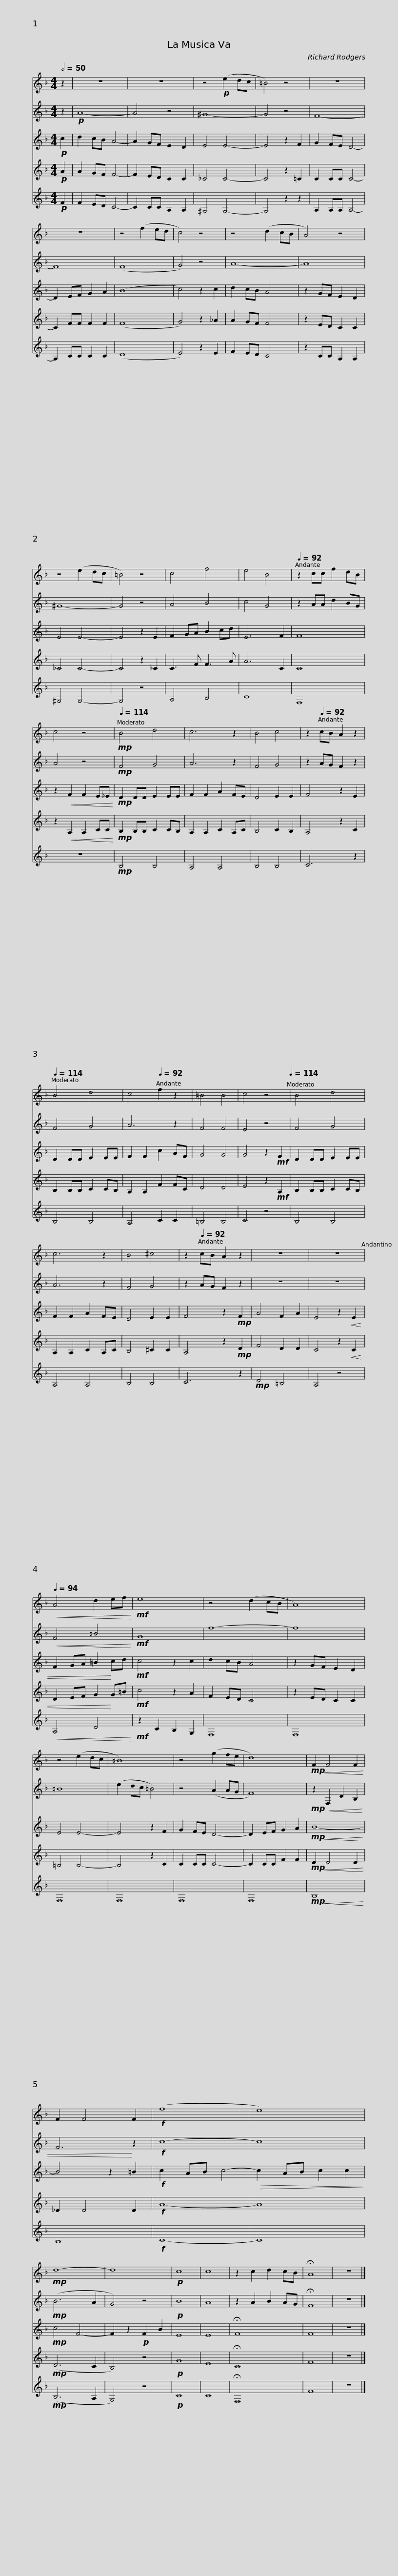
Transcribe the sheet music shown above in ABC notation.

X:1
%%score 1 2 3 4 5
L:1/8
Q:1/2=50
M:4/4
I:linebreak $
K:F
V:1 treble
V:2 treble
V:3 treble
V:4 treble
V:5 treble
V:1
 z2 | z8 | z8 | z4!p! (e2 dc | =B4) z4 |$ %5
 z8 | z8 | z4 (f2 ed | c4) z4 |$ z4 (d2 cB | %10
 A4) z4 | z4 (e2 dc | =B4) z4 |$ c4 f4 | e4 B4 | %15
[Q:1/4=92] z2 cc f2 dB | c4 z4 |$[Q:1/4=114]!mp! B4 d4 | c6 z2 | B4 c4 | %20
 z2[Q:1/4=92] cB A2 z2 |$[Q:1/4=114] B4 d4 | c4[Q:1/4=92] f2 z2 | =B4 B4 | c4 z4[Q:1/4=114] |$ %25
 B4 d4 | c6 z2 | B4 ^c4 | z2[Q:1/4=92] cB A2 z2 |$ z8 | %30
 z8[Q:1/4=94] |!<(! A4 d2 ef!<)! |!mf! e8 |$ z4 (d2 cB | A8) | %35
 z4 (e2 dc | =B8) |$ z4 (g2 fe | d8) |!mp!!<(! F2 F4 F2!<)! | %40
 F2 F4 F2 |$!f! (f8 | e8) |!mp! d8- | d8 |$ %45
!p! c8 | c8 | z2 c2 d2 cB | !fermata!A8 | z8 |] %50
V:2
 z2 |!p! A8- | A4 z4 | ^G8- | G4 z4 |$ %5
 F8- | F8 | (F8 | G4) z4 |$ A8- | %10
 A8 | ^G8- | G4 z4 |$ A4 B4 | c4 G4 | %15
 z2 AA d2 BG | A4 z4 |$!mp! F4 G4 | A6 z2 | F4 G4 | %20
 z2 AG F2 z2 |$ F4 G4 | A6 z2 | F4 F4 | E4 z4 |$ %25
 F4 G4 | A6 z2 | F4 G4 | z2 AG F2 z2 |$ z8 | %30
 z8 |!<(! F4 =B4!<)! |!mf! G8 |$ f8- | f8 | %35
 =B8 | (e2 dc =B4) |$ z4 (A2 AG | F8) |!mp! z2!<(! F,2 D2 B,2 | %40
 F6!<)! z2 |$!f! c8- | c8 |!mp! (B6 A2 | G4) z4 |$ %45
!p! B8 | A8 | z2 A2 B2 AG | !fermata!F8 | z8 |] %50
V:3
!p! c2 | d2 cB A4- | A2 GF E2 D2 | E4 E4- | E4 z2 F2 |$ %5
 G2 FE D4- | D2 EF G2 A2 | (B8 | c4) z2 c2 |$ d2 cB A4 | %10
 z2 GF E2 D2 | E4 E4- | E4 z2 E2 |$ F2 GA B2 cd | E6 F2 | %15
 F8 | z2!<(! F2 F2 E_E!<)! |$!mp! D2 DD E2 EE | F2 F2 A2 FE | D4 E2 E2 | %20
 F4 z2 E2 |$ D2 DD E2 EE | F2 F2 c2 AF | G4 G4 | G4 z2!mf! F2 |$ %25
 D2 DD E2 EE | F2 F2 A2 FE | D4 E2 E2 | F4 z2!mp! F2 |$ A4 F2 A2 | %30
 E4 z2!<(! E2 | F2 GA =B2!<)! cd |!mf! c4 z2 c2 |$ d2 cB A4 | z2 GF E2 D2 | %35
 E4 E4- | E4 z2 F2 |$ G2 FE D4- | D2 EF G2 A2 |!mp!!<(! B8-!<)! | %40
 B4 z2 =B2 |$!f! c2 AB c4- |!>(! c2 AB c2 c2!>)! |!mp! c4 F4- | F2 z2!p! F2 B2 |$ %45
 E8 | E8 | !fermata!F8 | F8 | z8 |] %50
V:4
!p! A2 | A2 GF F4- | F2 ED C2 C2 | _C4 C4- | C4 z2 =C2 |$ %5
 C2 CC C4- | C2 FF F2 F2 | (F8 | G4) z2 _A2 |$ A2 GF F4 | %10
 z2 ED C2 C2 | _C4 C4- | C4 z2 _C2 |$ C3 F F3 A | A6 C2 | %15
 C8 | z2!<(! A,2 A,2 CC!<)! |$!mp! B,2 B,B, C2 CB, | A,2 A,2 C2 A,C | B,4 C2 B,2 | %20
 A,4 z2 C2 |$ B,2 B,B, C2 CB, | A,2 A,2 F2 FC | D4 D4 | E4 z2!mf! A,2 |$ %25
 B,2 B,B, C2 CB, | A,2 A,2 C2 A,C | B,4 ^C2 C2 | A,4 z2!mp! D2 |$ F4 D2 D2 | %30
 C4 z2!<(! C2 | D2 EF G2!<)! G=B |!mf! c4 z2 A2 |$ F2 ED C4 | z2 ED C2 C2 | %35
 =B,4 B,4- | B,4 z2 C2 |$ C2 CC C4- | C2 CC F2 F2 |!mp!!<(! D2 D4 D2!<)! | %40
 _D2 D4 D2 |$!f! A8- | A8 |!mp! (D6 C2 | B,4) z4 |$ %45
!p! G8 | E8 | !fermata!C8 | F8 | z8 |] %50
V:5
!p! F2 | F2 ED C4- | C2 CC A,2 A,2 | ^G,4 G,4- | G,4 z2 z2 |$ %5
 A,2 A,A, A,4- | A,2 CC C2 C2 | (D8 | E4) z2 E2 |$ F2 ED C4 | %10
 z2 CC A,2 A,2 | ^G,4 G,4- | G,4 z4 |$ A,4 B,4 | C8 | %15
 F,8 | z8 |$!mp! B,4 B,4 | A,4 A,4 | B,4 B,4 | %20
 C6 z2 |$ B,4 B,4 | A,4 C2 C2 | =B,4 B,4 | C4 z4 |$ %25
 B,4 B,4 | A,4 A,4 | B,4 B,4 | C6 z2 |$!mp! D4 =B,4 | %30
 A,4 z4 |!<(! A,4 D4!<)! |!mf! z2 C2 B,2 G,2 |$ F,8 | F,8 | %35
 F,8 | F,8 |$ F,8 | F,8 |!mp!!<(! B,8!<)! | %40
 B,8 |$!f! C8- | C8 |!mp! (B,6 A,2 | G,4) z4 |$ %45
!p! C8 | C8 | !fermata!F,8 | F8 | z8 |] %50
